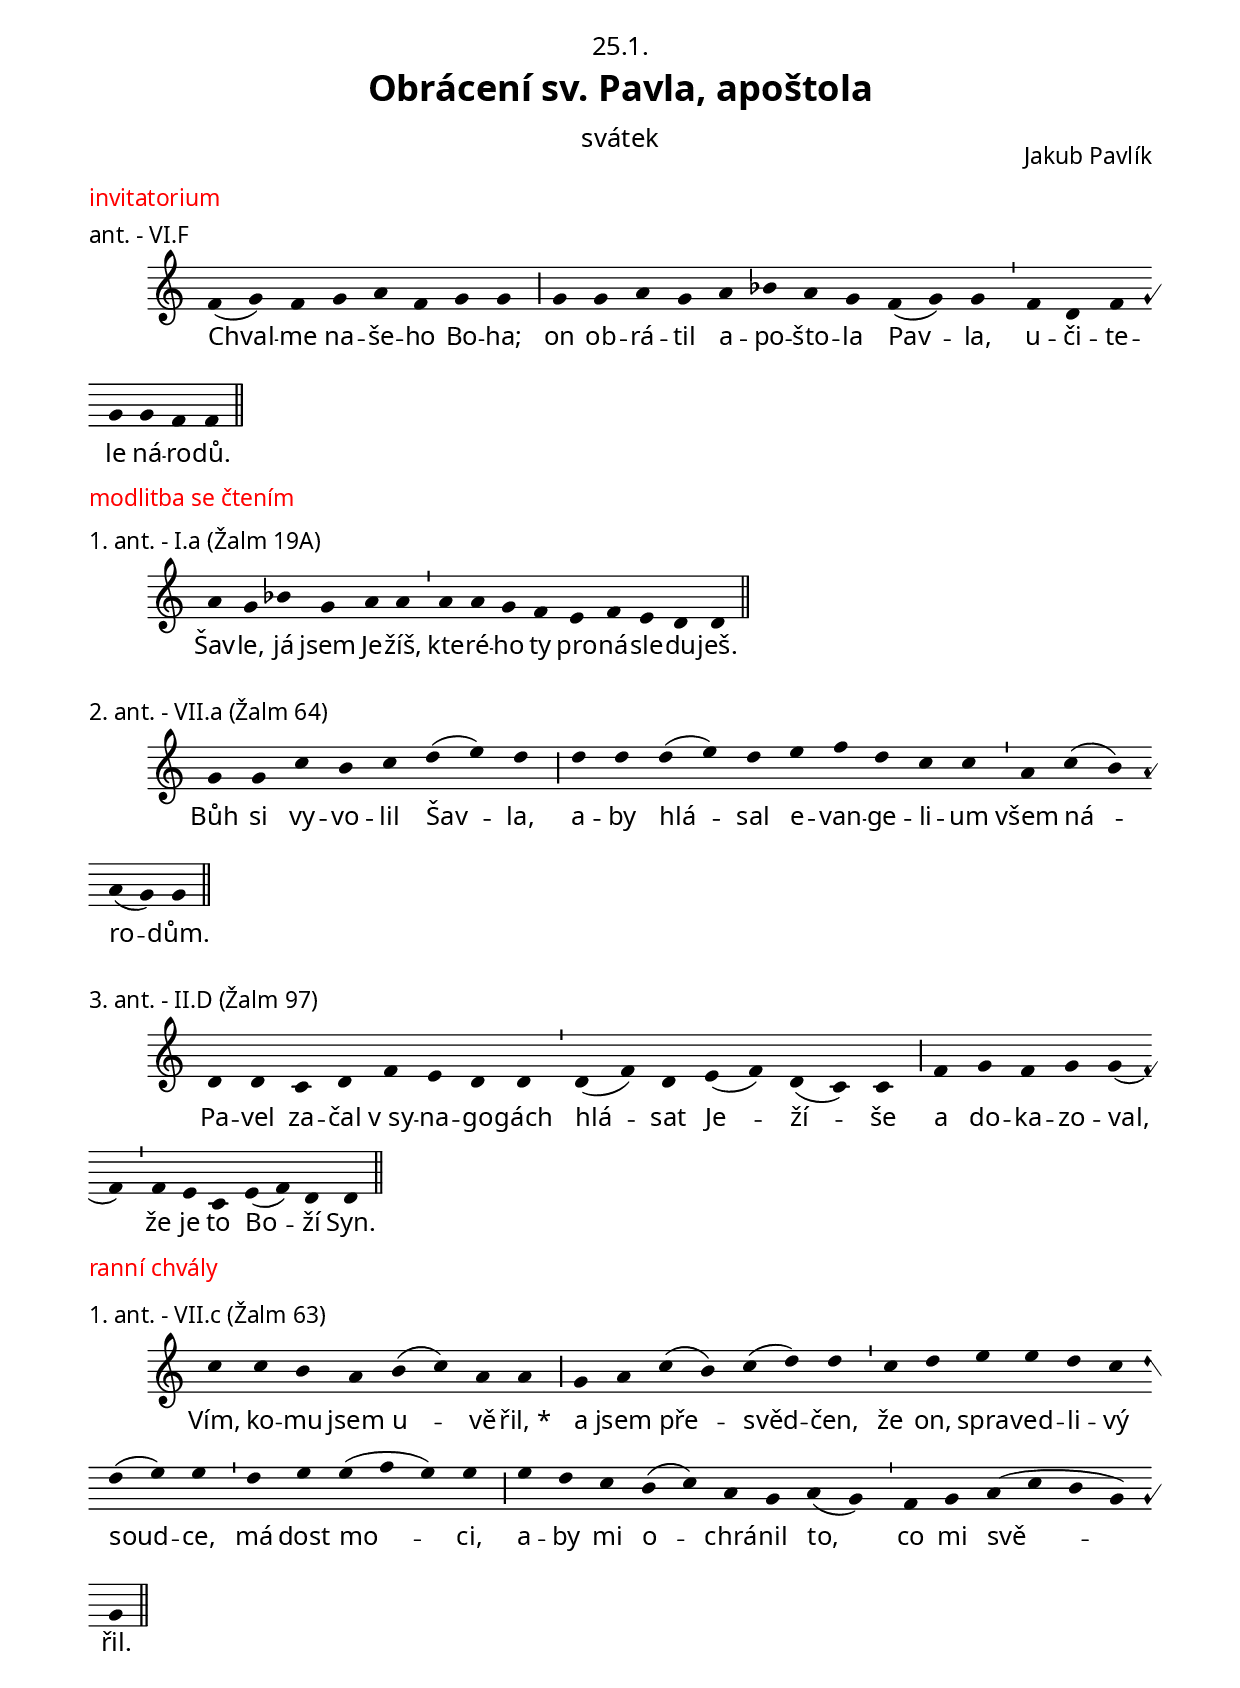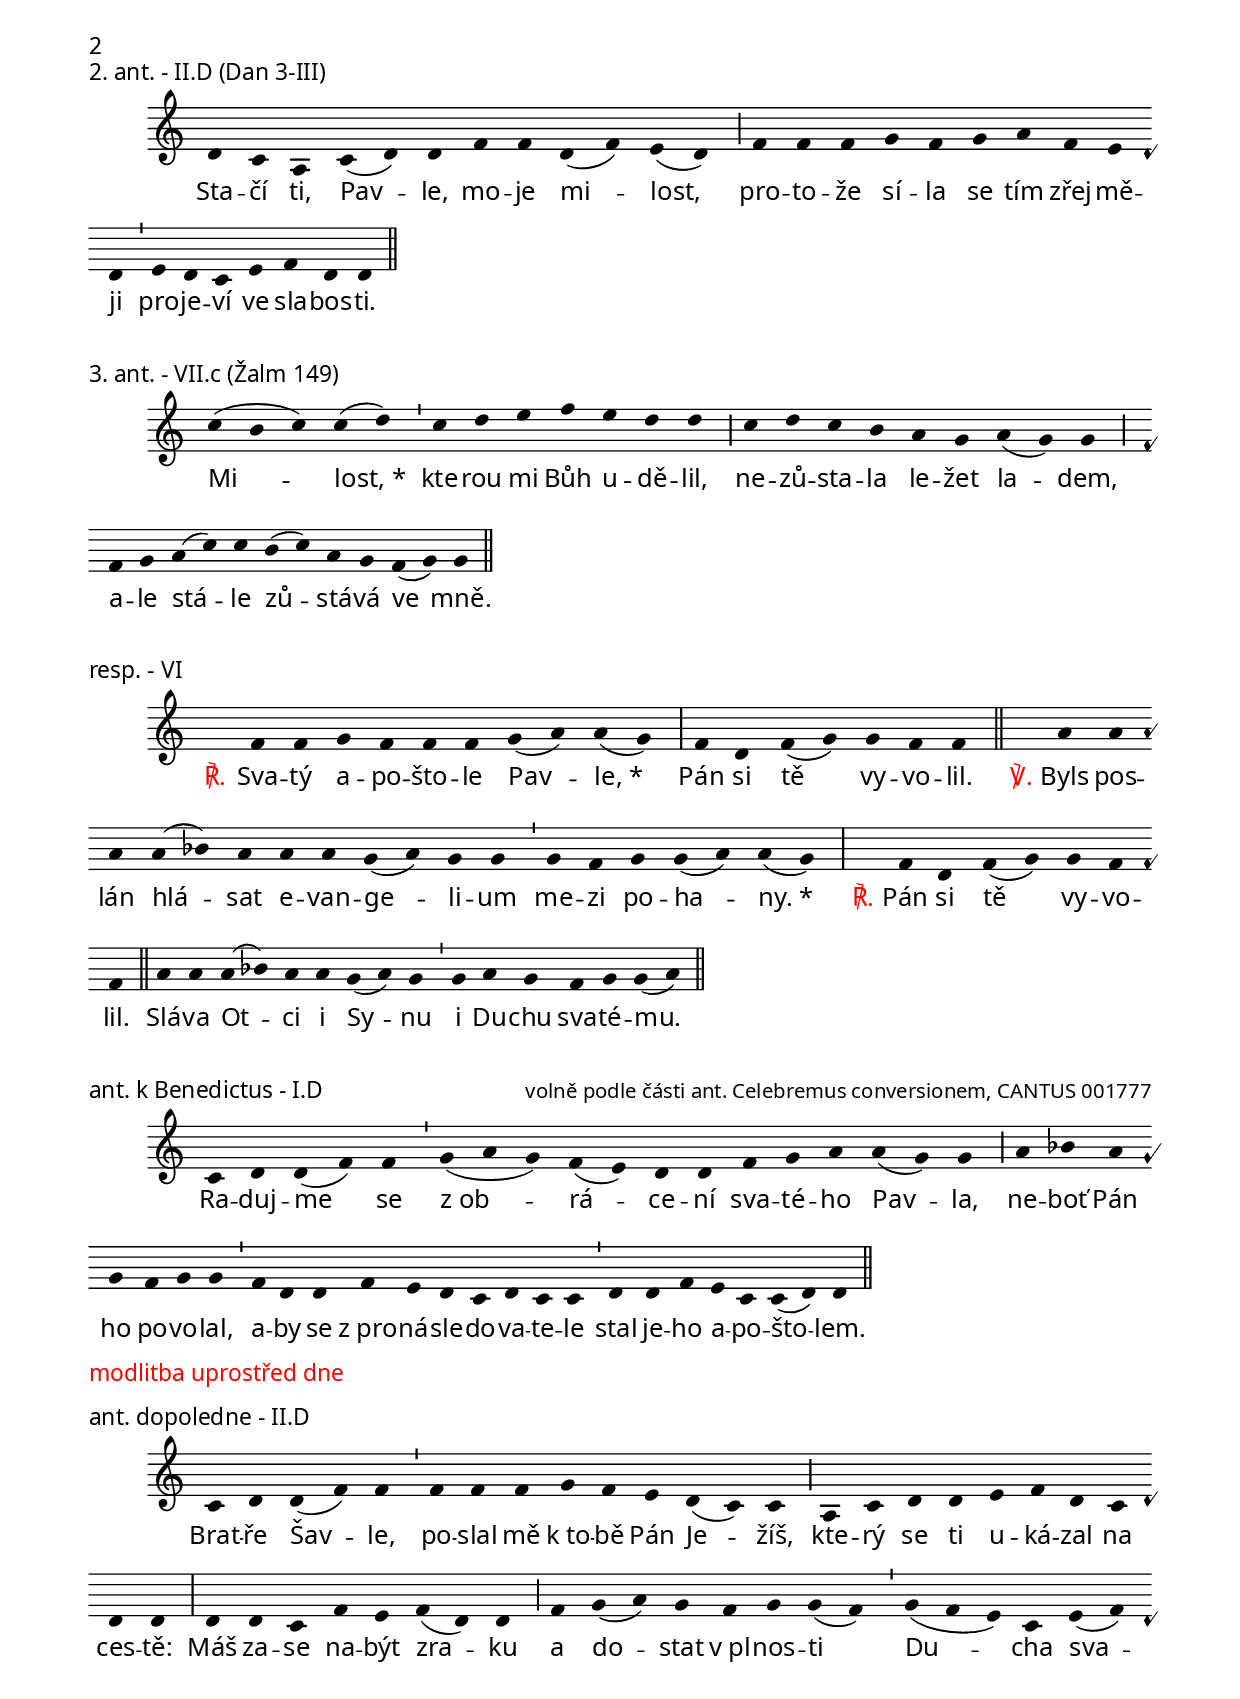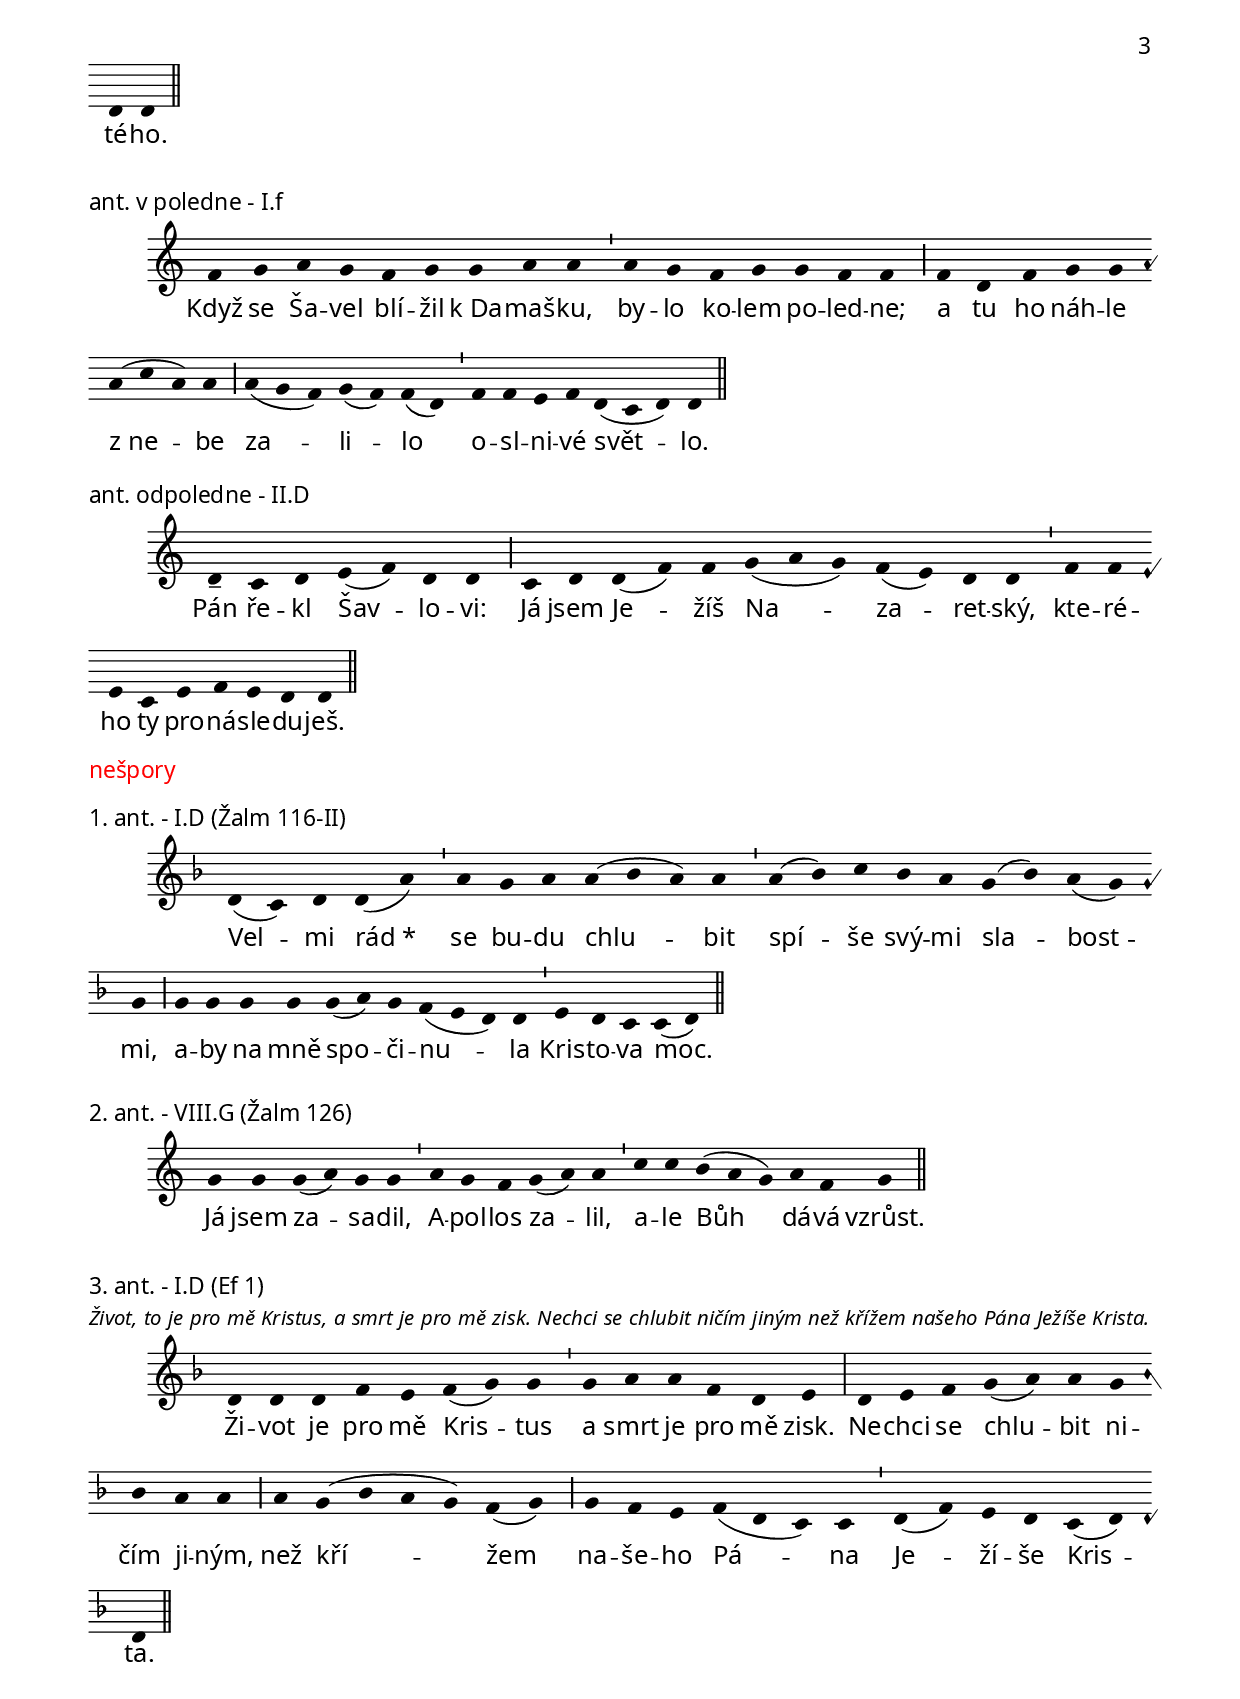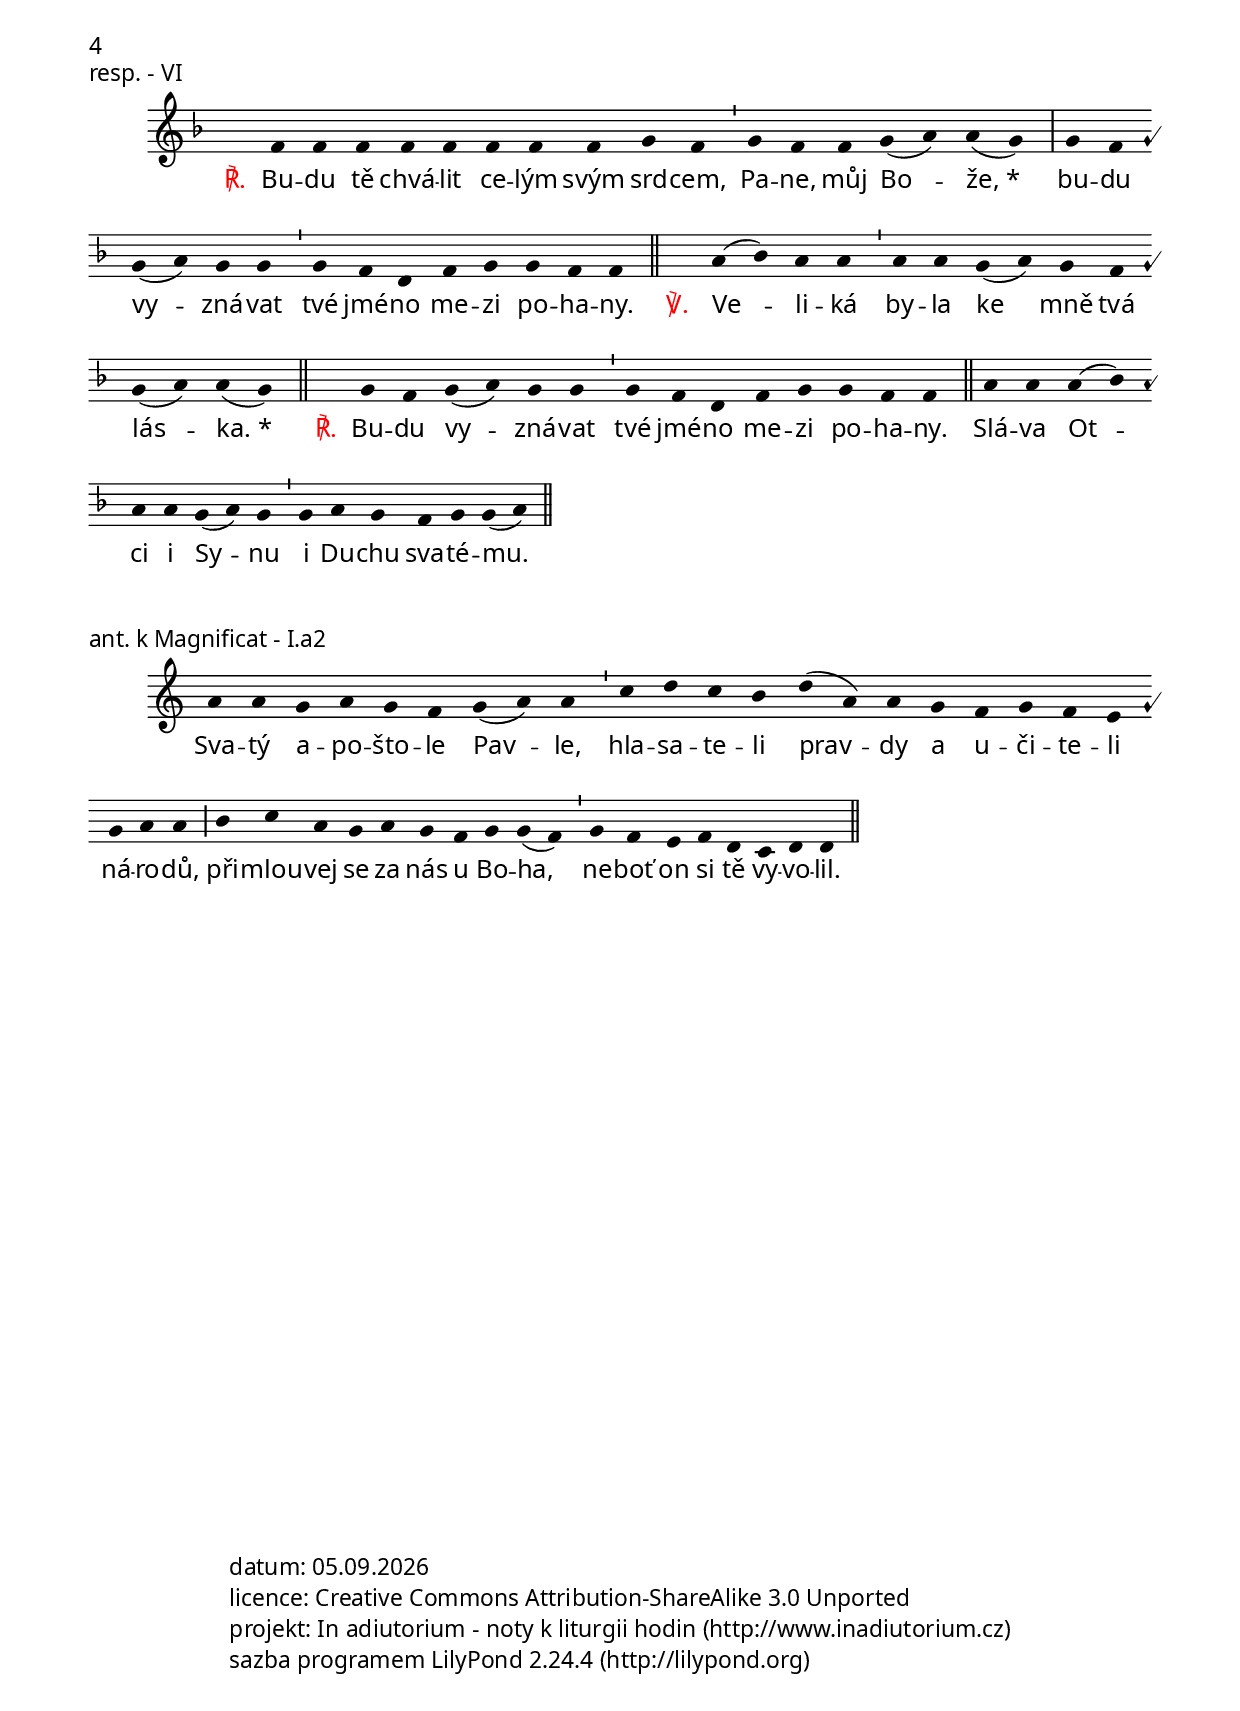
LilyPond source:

\version "2.16.0"

\include "../spolecne.ly"
\include "../dilyresponsorii.ly"

\header {
  title = \markup\titleSvatek
            "Obrácení sv. Pavla, apoštola"
            svátek
            25.1.
  composer = "Jakub Pavlík"
}

\markup {\nadpisHodinka {"invitatorium"}}

\score {
  \relative c' {
    \choralniRezim
    f4( g) f g a f g g \barMaior
    g g a g a bes a g f( g) g \barMin
    f d f g g f f \barFinalis
  }
  \addlyrics {
    Chval -- me na -- še -- ho Bo -- ha;
    on ob -- rá -- til a -- po -- što -- la Pav -- la,
    u -- či -- te -- le ná -- ro -- dů.
  }
  \header {
    quid = "ant."
    modus = "VI"
    differentia = "F"
    psalmus = ""
    id = "invit"
    piece = \markup {\sestavTitulekBezZalmu}
  }
}

\markup {\nadpisHodinka {"modlitba se čtením"}}

\score {
  \relative c'' {
    \choralniRezim
    a4 g bes g a a \barMin
    a a g f e f e d d \barFinalis
  }
  \addlyrics {
    Šav -- le, já jsem Je -- žíš,
    kte -- ré -- ho ty pro -- ná -- sle -- du -- ješ.
  }
  \header {
    quid = "1. ant."
    modus = "I"
    differentia = "a"
    psalmus = "Žalm 19A"
    id = "mc-a1"
    piece = \markup {\sestavTitulek}
  }
}

\score {
  \relative c'' {
    \choralniRezim
    g4 g c b c d( e) d \barMaior
    d d d( e) d e f d c c \barMin
    a c( b) a( g) g \barFinalis
  }
  \addlyrics {
    Bůh si vy -- vo -- lil Šav -- la,
    a -- by hlá -- sal e -- van -- ge -- li -- um
    všem ná -- ro -- dům.
  }
  \header {
    quid = "2. ant."
    modus = "VII"
    differentia = "a"
    psalmus = "Žalm 64"
    id = "mc-a2"
    piece = \markup {\sestavTitulek}
  }
}

\score {
  \relative c' {
    \choralniRezim
    d4 d c d f e d d \barMin
    d( f) d e( f) d( c) c \barMaior
    f g f g g( f) \barMin
    f e c e( f) d d \barFinalis
  }
  \addlyrics {
    Pa -- vel za -- čal v_sy -- na -- go -- gách
    hlá -- sat Je -- ží -- še
    a do -- ka -- zo -- val,
    že je to Bo -- ží Syn.
  }
  \header {
    quid = "3. ant."
    modus = "II"
    differentia = "D"
    psalmus = "Žalm 97"
    id = "mc-a3"
    piece = \markup {\sestavTitulek}
  }
}


\markup {\nadpisHodinka {"ranní chvály"}}

\score {
  \relative c'' {
    \choralniRezim
    c4 c b a b( c) a a \barMaior
    g a c( b) c( d) d \barMin
    c d e e d c d( e) e \barMin
    d e e( f e) e \barMaior
    e d c b( c) a g a( g) \barMin f g a( c b g) g \barFinalis
  }
  \addlyrics {
    Vím, ko -- mu jsem u -- vě -- řil,_*
    a jsem pře -- svěd -- čen,
    že on, spra -- ved -- li -- vý soud -- ce,
    má dost mo -- ci,
    a -- by mi o -- chrá -- nil to, co mi svě -- řil.
  }
  \header {
    quid = "1. ant."
    modus = "VII"
    differentia = "c"
    psalmus = "Žalm 63"
    fial = "fial://sanktoral/0629petraapavla.ly#rch-a1"
    id = "rch-a1"
    piece = \markup {\sestavTitulek}
  }
}

\score {
  \relative c' {
    \choralniRezim
    d4 c a c( d) d f f d( f) e( d) \barMaior
    f f f g f g a f e d \barMin
    e d c e f d d \barFinalis
  }
  \addlyrics {
    Sta -- čí ti, Pav -- le, mo -- je mi -- lost,
    pro -- to -- že sí -- la se tím zřej -- mě -- ji
    pro -- je -- ví ve sla -- bos -- ti.
  }
  \header {
    quid = "2. ant."
    modus = "II"
    differentia = "D"
    psalmus = "Dan 3-III"
    id = "rch-a2"
    piece = \markup {\sestavTitulek}
  }
}

\score {
  \relative c'' {
    \choralniRezim
    c4( b c) c( d) \barMin c d e f e d d \barMaior
    c d c b a g a( g) g \barMaior
    f g a( c) c b( c) a g f( g) g \barFinalis
  }
  \addlyrics {
    Mi -- lost,_* kte -- rou mi Bůh u -- dě -- lil,
    ne -- zů -- sta -- la le -- žet la -- dem,
    a -- le stá -- le zů -- stá -- vá ve mně.
  }
  \header {
    quid = "3. ant."
    modus = "VII"
    differentia = "c"
    psalmus = "Žalm 149"
    fial = "fial://sanktoral/0629petraapavla.ly#rch-a2"
    id = "rch-a3"
    piece = \markup {\sestavTitulek}
  }
}

\score {
  \relative c' {
    \choralniRezim

    % R
    \neviditelna f
    f4 f g f f f g( a) a( g) \barMax
    f d f( g) g f f \barFinalis
    % V
    \neviditelna a
    a4 a a a( bes) a a a g( a) g g \barMin g f g g( a) a( g) \barMax
    % R
    \neviditelna f
    f d f( g) g f f \barFinalis
    % Slava
    \respVIdoxologie \barFinalis
  }
  \addlyrics {
    \Response Sva -- tý a -- po -- što -- le Pav -- le,_*
    Pán si tě vy -- vo -- lil.
    \Verse Byls pos -- lán hlá -- sat e -- van -- ge -- li -- um me -- zi po -- ha -- ny._*
    \Response Pán si tě vy -- vo -- lil.
    \textRespDoxologie
  }
  \header {
    quid = "resp."
    modus = "VI"
    id = "rch-r"
    piece = \markup {\sestavTitulekResp}
  }
}

\score {
  \relative c' {
    \choralniRezim
    c4 d d( f) f \barMin
    g( a g) f( e) d d f g a a( g) g \barMaior
    a bes a g f g g \barMin
    f d d f e d c d c c \barMin
    d d f e c c( d) d \barFinalis
  }
  \addlyrics {
    Ra -- duj -- me se
    z_ob -- rá -- ce -- ní sva -- té -- ho Pav -- la,
    ne -- boť Pán ho po -- vo -- lal,
    a -- by se z_pro -- ná -- sle -- do -- va -- te -- le
    stal je -- ho a -- po -- što -- lem.
  }
  \header {
    fons_externus = "volně podle části ant. Celebremus conversionem, CANTUS 001777"
    quid = "ant. k Benedictus"
    modus = "I"
    differentia = "D"
    psalmus = ""
    id = "rch-aben"
    piece = \markup {\sestavTitulekBezZalmu}
  }
}

\markup {\nadpisHodinka {"modlitba uprostřed dne"}}

\score {
  \relative c' {
    \choralniRezim
    c4 d d( f) f \barMin
    f f f g f e d( c) c \barMaior
    a c d d e f d c d d \barMax
    d d c f e f( d) d \barMaior
    f g( a) g f g g( f) \barMin
    g( f e) c e( f) d d \barFinalis
  }
  \addlyrics {
    Brat -- ře Šav -- le,
    po -- slal mě k_to -- bě Pán Je -- žíš,
    kte -- rý se ti u -- ká -- zal na ces -- tě:
    Máš za -- se na -- být zra -- ku
    a do -- stat v_pl -- nos -- ti
    Du -- cha sva -- té -- ho.
  }
  \header {
    quid = "ant. dopoledne"
    modus = "II"
    differentia = "D"
    psalmus = ""
    id = "tercie"
    piece = \markup {\sestavTitulekBezZalmu}
  }
}

\score {
  \relative c' {
    \choralniRezim
    f4 g a g f g g a a \barMin
    a g f g g f f \barMaior
    f d f g g a( c a) a \barMaior
    a( g f) g( f) f( d) \barMin f f e f d( c d) d \barFinalis
  }
  \addlyrics {
    Když se Ša -- vel blí -- žil k_Da -- maš -- ku,
    by -- lo ko -- lem po -- led -- ne;
    a tu ho náh -- le z_ne -- be
    za -- li -- lo o -- sl -- ni -- vé svět -- lo.
  }
  \header {
    quid = "ant. v poledne"
    modus = "I"
    differentia = "f"
    psalmus = ""
    id = "sexta"
    piece = \markup {\sestavTitulekBezZalmu}
  }
}

\score {
  \relative c' {
    \choralniRezim
    d4-- c d e( f) d d \barMaior
    c d d( f) f g( a g) f( e) d d \barMin
    f f e c e f e d d \barFinalis
  }
  \addlyrics {
    Pán ře -- kl Šav -- lo -- vi:
    Já jsem Je -- žíš Na -- za -- ret -- ský,
    kte -- ré -- ho ty pro -- ná -- sle -- du -- ješ.
  }
  \header {
    quid = "ant. odpoledne"
    modus = "II"
    differentia = "D"
    psalmus = ""
    id = "nona"
    piece = \markup {\sestavTitulekBezZalmu}
  }
}

\markup {\nadpisHodinka {"nešpory"}}

\score {
  \relative c' {
    \choralniRezim
    \key f \major
    d4( c) d d( a') \barMin a g a a( bes a) a \barMin a( bes) c bes a g( bes) a( g) g \barMaior
    g g g g g( a) g f( e d) d \barMin e d c c( d) \barFinalis
  }
  \addlyrics {
    Vel -- mi rád_* se bu -- du chlu -- bit spí -- še svý -- mi sla -- bost -- mi,
    a -- by na mně spo -- či -- nu -- la Kris -- to -- va moc.
  }
  \header {
    quid = "1. ant."
    modus = "I"
    differentia = "D"
    psalmus = "Žalm 116-II"
    fial = "fial://sanktoral/0629petraapavla.ly#2ne-a2"
    id = "ne-a1"
    piece = \markup {\sestavTitulek}
  }
}

\score {
  \relative c'' {
    \choralniRezim
    g4 g g( a) g g \barMin
    a g f g( a) a \barMin
    c c b( a g) a f g \barFinalis
  }
  \addlyrics {
    Já jsem za -- sa -- dil,
    A -- pol -- los za -- lil,
    a -- le Bůh dá -- vá vzrůst.
  }
  \header {
    quid = "2. ant."
    modus = "VIII"
    differentia = "G"
    psalmus = "Žalm 126"
    id = "ne-a2"
    piece = \markup {\sestavTitulek}
  }
}

\score {
  \relative c' {
    \choralniRezim
    \key f \major
    d4 d d f e f( g) g \barMin
    g a a f d e \barMax
    d e f g( a) a g bes a a \barMaior
    a g( bes a g) f( g) \barMaior
    g f e f( d c) c \barMin
    d( f) e d c( d) d \barFinalis
  }
  \addlyrics {
    Ži -- vot je pro mě Kris -- tus
    a smrt je pro mě zisk.
    Ne -- chci se chlu -- bit ni -- čím ji -- ným,
    než kří -- žem
    na -- še -- ho Pá -- na
    Je -- ží -- še Kris -- ta.
  }
  \header {
    textus_approbatus = "Život, to je pro mě Kristus, a smrt je pro mě zisk.
    Nechci se chlubit ničím jiným
    než křížem našeho Pána Ježíše Krista."
    quid = "3. ant."
    modus = "I"
    differentia = "D"
    psalmus = "Ef 1"
    fial = "fial://pust_svatytyden.ly#odpo"
    id = "ne-a3"
    piece = \markup {\sestavTitulek}
  }
}

\score {
  \relative c' {
    \choralniRezim
    \key f \major

    % R
    \neviditelna f
    f4 f f f f f f f g f \barMin g f f g( a) a( g) \barMax
    g f g( a) g g \barMin g f d f g g f f \barFinalis
    % V
    \neviditelna a
    a( bes) a a \barMin a a g( a) g f g( a) a( g) \barFinalis
    % R
    \neviditelna a
    g f g( a) g g \barMin g f d f g g f f \barFinalis
    % Slava
    \respVIdoxologie \barFinalis
  }
  \addlyrics {
    \Response Bu -- du tě chvá -- lit ce -- lým svým srd -- cem,
    Pa -- ne, můj Bo -- že,_*
    bu -- du vy -- zná -- vat tvé jmé -- no me -- zi po -- ha -- ny.
    \Verse Ve -- li -- ká by -- la ke mně tvá lás -- ka._*
    \Response Bu -- du vy -- zná -- vat tvé jmé -- no me -- zi po -- ha -- ny.
    \textRespDoxologie
  }
  \header {
    quid = "resp."
    modus = "VI"
    id = "ne-r"
    piece = \markup {\sestavTitulekResp}
  }
}

\score {
  \relative c'' {
    \choralniRezim
    a4 a g a g f g( a) a \barMin
    c d c b d( a) a g f g f e g a a \barMaior
    b c a g a g f g g( f) \barMin
    g f e f d c d d \barFinalis
  }
  \addlyrics {
    Sva -- tý a -- po -- što -- le Pav -- le,
    hla -- sa -- te -- li prav -- dy a u -- či -- te -- li ná -- ro -- dů,
    při -- mlou -- vej se za nás u Bo -- ha,
    ne -- boť on si tě vy -- vo -- lil.
  }
  \header {
    quid = "ant. k Magnificat"
    modus = "I"
    differentia = "a2"
    psalmus = ""
    fial = "commune/commune_ucitel.ly#2ne-amag?jiny_text"
    id = "ne-amag"
    piece = \markup {\sestavTitulekBezZalmu}
  }
}